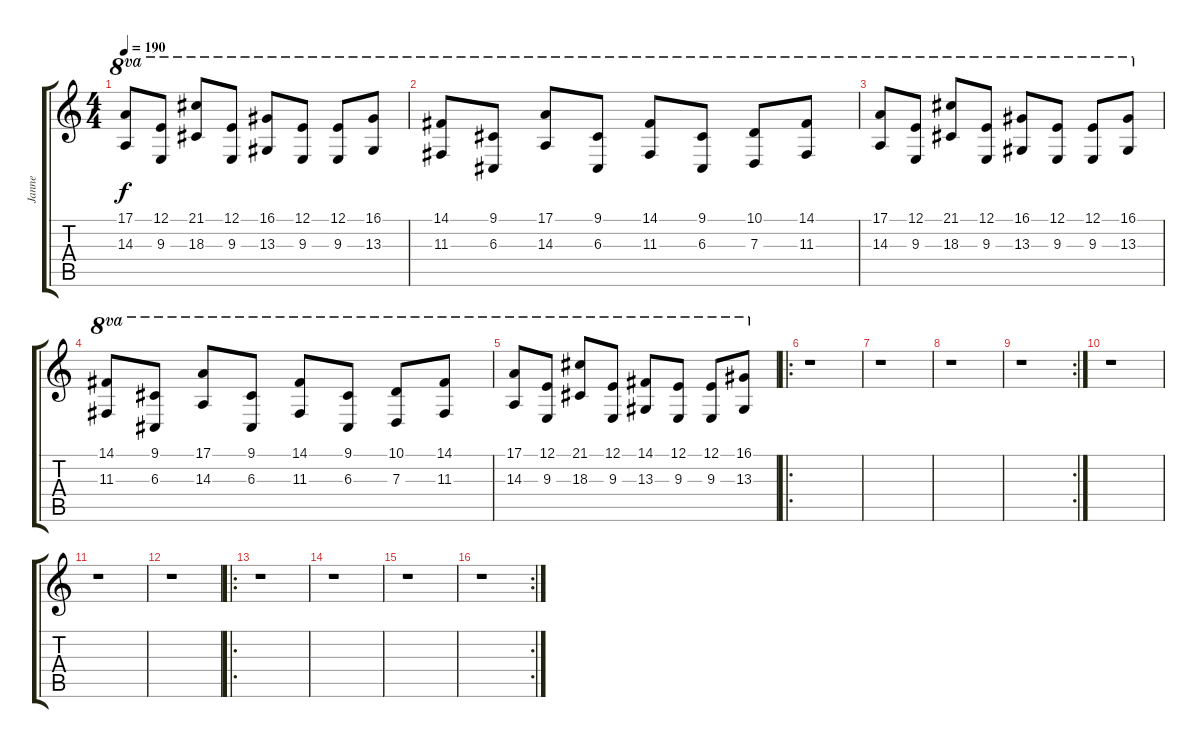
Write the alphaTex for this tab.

\track ("Janne" "Janne") {instrument pad3polysynth}
\staff {score tabs}
\tuning (E4 B3 G3 D3 A2 E2) {hide}
\ts (4 4)
\tempo 190
\clef g2
\ks c
(17.1 14.3).8{ot 8va dy f} (12.1 9.3).8{ot 8va} (21.1 18.3).8{ot 8va} (12.1 9.3).8{ot 8va} (16.1 13.3).8{ot 8va} (12.1 9.3).8{ot 8va} (12.1 9.3).8{ot 8va} (16.1 13.3).8{ot 8va} |
(14.1 11.3).8{ot 8va} (9.1 6.3).8{ot 8va} (17.1 14.3).8{ot 8va} (9.1 6.3).8{ot 8va} (14.1 11.3).8{ot 8va} (9.1 6.3).8{ot 8va} (10.1 7.3).8{ot 8va} (14.1 11.3).8{ot 8va} |
(17.1 14.3).8{ot 8va} (12.1 9.3).8{ot 8va} (21.1 18.3).8{ot 8va} (12.1 9.3).8{ot 8va} (16.1 13.3).8{ot 8va} (12.1 9.3).8{ot 8va} (12.1 9.3).8{ot 8va} (16.1 13.3).8{ot 8va} |
(14.1 11.3).8{ot 8va} (9.1 6.3).8{ot 8va} (17.1 14.3).8{ot 8va} (9.1 6.3).8{ot 8va} (14.1 11.3).8{ot 8va} (9.1 6.3).8{ot 8va} (10.1 7.3).8{ot 8va} (14.1 11.3).8{ot 8va} |
(17.1 14.3).8{ot 8va} (12.1 9.3).8{ot 8va} (21.1 18.3).8{ot 8va} (12.1 9.3).8{ot 8va} (14.1 13.3).8{ot 8va} (12.1 9.3).8{ot 8va} (12.1 9.3).8{ot 8va} (16.1 13.3).8{ot 8va} |
\ro
r.1 |
r.1 |
r.1 |
\rc 2
r.1 |
r.1 |
r.1 |
r.1 |
\ro
r.1 |
r.1 |
r.1 |
\rc 2
r.1
